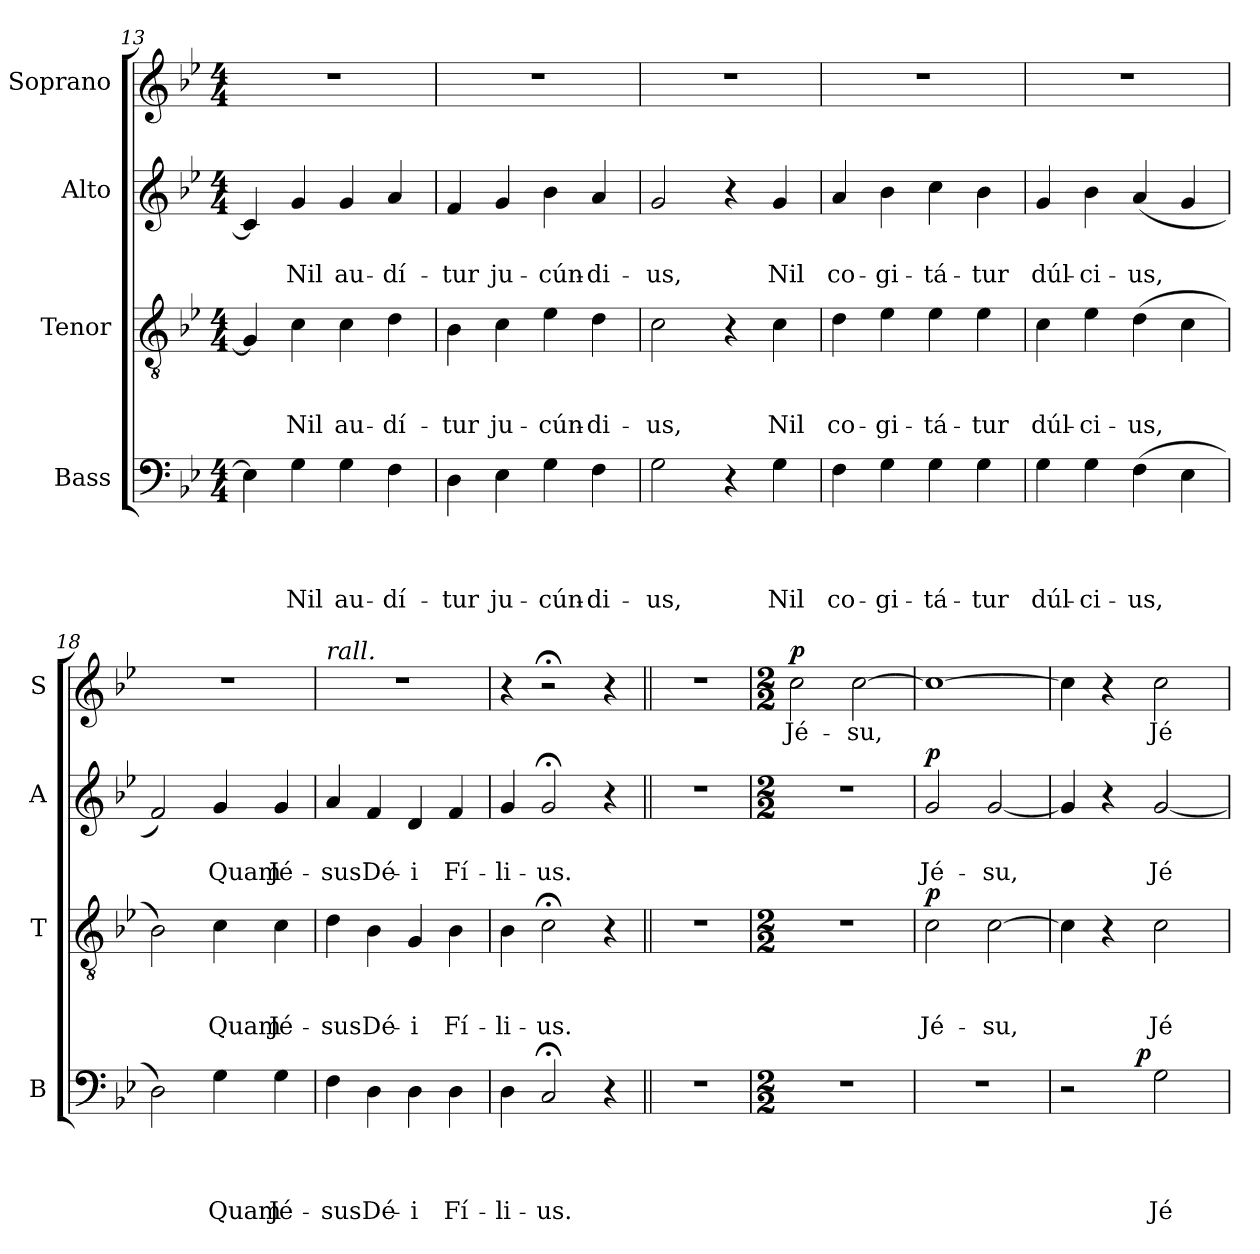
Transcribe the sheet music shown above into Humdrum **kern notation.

**kern	**text	**text	**text	**text	**dynam	**kern	**text	**text	**text	**dynam	**kern	**text	**text	**dynam	**kern	**text	**dynam
*part4	*part4	*part4	*part4	*part4	*part4	*part3	*part3	*part3	*part3	*part3	*part2	*part2	*part2	*part2	*part1	*part1	*part1
*staff4	*staff4	*staff4	*staff4	*staff4	*staff4	*staff3	*staff3	*staff3	*staff3	*staff3	*staff2	*staff2	*staff2	*staff2	*staff1	*staff1	*staff1
*I"Bass	*	*	*	*	*	*I"Tenor	*	*	*	*	*I"Alto	*	*	*	*I"Soprano	*	*
*I'B	*	*	*	*	*	*I'T	*	*	*	*	*I'A	*	*	*	*I'S	*	*
*clefF4	*	*	*	*	*	*clefGv2	*	*	*	*	*clefG2	*	*	*	*clefG2	*	*
*k[b-e-]	*	*	*	*	*	*k[b-e-]	*	*	*	*	*k[b-e-]	*	*	*	*k[b-e-]	*	*
*B-:	*	*	*	*	*	*B-:	*	*	*	*	*B-:	*	*	*	*B-:	*	*
*M4/4	*	*	*	*	*	*M4/4	*	*	*	*	*M4/4	*	*	*	*M4/4	*	*
=13	=13	=13	=13	=13	=13	=13	=13	=13	=13	=13	=13	=13	=13	=13	=13	=13	=13
4E-\]	.	.	.	.	.	4G/]	.	.	.	.	4c/]	.	.	.	1r	.	.
!	!	!	!	!LO:LY:b	!	!	!	!	!LO:LY:b	!	!	!	!LO:LY:b	!	!	!	!
4G\	.	.	.	Nil	.	4c\	.	.	Nil	.	4g/	.	Nil	.	.	.	.
!	!	!	!	!LO:LY:b	!	!	!	!	!LO:LY:b	!	!	!	!LO:LY:b	!	!	!	!
4G\	.	.	.	au-	.	4c\	.	.	au-	.	4g/	.	au-	.	.	.	.
!	!	!	!	!LO:LY:b	!	!	!	!	!LO:LY:b	!	!	!	!LO:LY:b	!	!	!	!
4F\	.	.	.	-dí-	.	4d\	.	.	-dí-	.	4a/	.	-dí-	.	.	.	.
=14	=14	=14	=14	=14	=14	=14	=14	=14	=14	=14	=14	=14	=14	=14	=14	=14	=14
!	!	!	!	!LO:LY:b	!	!	!	!	!LO:LY:b	!	!	!	!LO:LY:b	!	!	!	!
4D\	.	.	.	-tur	.	4B-\	.	.	-tur	.	4f/	.	-tur	.	1r	.	.
!	!	!	!	!LO:LY:b	!	!	!	!	!LO:LY:b	!	!	!	!LO:LY:b	!	!	!	!
4E-\	.	.	.	ju-	.	4c\	.	.	ju-	.	4g/	.	ju-	.	.	.	.
!	!	!	!	!LO:LY:b	!	!	!	!	!LO:LY:b	!	!	!	!LO:LY:b	!	!	!	!
4G\	.	.	.	-cún-	.	4e-\	.	.	-cún-	.	4b-\	.	-cún-	.	.	.	.
!	!	!	!	!LO:LY:b	!	!	!	!	!LO:LY:b	!	!	!	!LO:LY:b	!	!	!	!
4F\	.	.	.	-di-	.	4d\	.	.	-di-	.	4a/	.	-di-	.	.	.	.
=15	=15	=15	=15	=15	=15	=15	=15	=15	=15	=15	=15	=15	=15	=15	=15	=15	=15
!	!	!	!	!LO:LY:b	!	!	!	!	!LO:LY:b	!	!	!	!LO:LY:b	!	!	!	!
2G\	.	.	.	-us,	.	2c\	.	.	-us,	.	2g/	.	-us,	.	1r	.	.
4r	.	.	.	.	.	4r	.	.	.	.	4r	.	.	.	.	.	.
!	!	!	!	!LO:LY:b	!	!	!	!	!LO:LY:b	!	!	!	!LO:LY:b	!	!	!	!
4G\	.	.	.	Nil	.	4c\	.	.	Nil	.	4g/	.	Nil	.	.	.	.
!!LO:LB:g=z
=16	=16	=16	=16	=16	=16	=16	=16	=16	=16	=16	=16	=16	=16	=16	=16	=16	=16
!	!	!	!	!LO:LY:b	!	!	!	!	!LO:LY:b	!	!	!	!LO:LY:b	!	!	!	!
4F\	.	.	.	co-	.	4d\	.	.	co-	.	4a/	.	co-	.	1r	.	.
!	!	!	!	!LO:LY:b	!	!	!	!	!LO:LY:b	!	!	!	!LO:LY:b	!	!	!	!
4G\	.	.	.	-gi-	.	4e-\	.	.	-gi-	.	4b-\	.	-gi-	.	.	.	.
!	!	!	!	!LO:LY:b	!	!	!	!	!LO:LY:b	!	!	!	!LO:LY:b	!	!	!	!
4G\	.	.	.	-tá-	.	4e-\	.	.	-tá-	.	4cc\	.	-tá-	.	.	.	.
!	!	!	!	!LO:LY:b	!	!	!	!	!LO:LY:b	!	!	!	!LO:LY:b	!	!	!	!
4G\	.	.	.	-tur	.	4e-\	.	.	-tur	.	4b-\	.	-tur	.	.	.	.
=17	=17	=17	=17	=17	=17	=17	=17	=17	=17	=17	=17	=17	=17	=17	=17	=17	=17
!	!	!	!	!LO:LY:b	!	!	!	!	!LO:LY:b	!	!	!	!LO:LY:b	!	!	!	!
4G\	.	.	.	dúl-	.	4c\	.	.	dúl-	.	4g/	.	dúl-	.	1r	.	.
!	!	!	!	!LO:LY:b	!	!	!	!	!LO:LY:b	!	!	!	!LO:LY:b	!	!	!	!
4G\	.	.	.	-ci-	.	4e-\	.	.	-ci-	.	4b-\	.	-ci-	.	.	.	.
!	!	!	!	!LO:LY:b	!	!	!	!	!LO:LY:b	!	!	!	!LO:LY:b	!	!	!	!
(>4F\	.	.	.	-us,	.	(>4d\	.	.	-us,	.	(<4a/	.	-us,	.	.	.	.
4E-\	.	.	.	.	.	4c\	.	.	.	.	4g/	.	.	.	.	.	.
=18	=18	=18	=18	=18	=18	=18	=18	=18	=18	=18	=18	=18	=18	=18	=18	=18	=18
2D\)	.	.	.	.	.	2B-\)	.	.	.	.	2f/)	.	.	.	1r	.	.
!	!	!	!	!LO:LY:b	!	!	!	!	!LO:LY:b	!	!	!	!LO:LY:b	!	!	!	!
4G\	.	.	.	Quam	.	4c\	.	.	Quam	.	4g/	.	Quam	.	.	.	.
!	!	!	!	!LO:LY:b	!	!	!	!	!LO:LY:b	!	!	!	!LO:LY:b	!	!	!	!
4G\	.	.	.	Jé-	.	4c\	.	.	Jé-	.	4g/	.	Jé-	.	.	.	.
=19	=19	=19	=19	=19	=19	=19	=19	=19	=19	=19	=19	=19	=19	=19	=19	=19	=19
!	!	!	!	!	!	!	!	!	!	!	!	!	!	!	!LO:TX:a:i:t=rall.	!	!
!	!	!	!	!LO:LY:b	!	!	!	!	!LO:LY:b	!	!	!	!LO:LY:b	!	!	!	!
4F\	.	.	.	-sus	.	4d\	.	.	-sus	.	4a/	.	-sus	.	1r	.	.
!	!	!	!	!LO:LY:b	!	!	!	!	!LO:LY:b	!	!	!	!LO:LY:b	!	!	!	!
4D\	.	.	.	Dé-	.	4B-\	.	.	Dé-	.	4f/	.	Dé-	.	.	.	.
!	!	!	!	!LO:LY:b	!	!	!	!	!LO:LY:b	!	!	!	!LO:LY:b	!	!	!	!
4D\	.	.	.	-i	.	4G/	.	.	-i	.	4d/	.	-i	.	.	.	.
!	!	!	!	!LO:LY:b	!	!	!	!	!LO:LY:b	!	!	!	!LO:LY:b	!	!	!	!
4D\	.	.	.	Fí-	.	4B-\	.	.	Fí-	.	4f/	.	Fí-	.	.	.	.
=20	=20	=20	=20	=20	=20	=20	=20	=20	=20	=20	=20	=20	=20	=20	=20	=20	=20
!	!	!	!	!LO:LY:b	!	!	!	!	!LO:LY:b	!	!	!	!LO:LY:b	!	!	!	!
4D\	.	.	.	-li-	.	4B-\	.	.	-li-	.	4g/	.	-li-	.	4r	.	.
!	!	!	!	!LO:LY:b	!	!	!	!	!LO:LY:b	!	!	!	!LO:LY:b	!	!	!	!
2C;/	.	.	.	-us.	.	2c;<\	.	.	-us.	.	2g;/	.	-us.	.	2r;<	.	.
4r	.	.	.	.	.	4r	.	.	.	.	4r	.	.	.	4r	.	.
=21||	=21||	=21||	=21||	=21||	=21||	=21||	=21||	=21||	=21||	=21||	=21||	=21||	=21||	=21||	=21||	=21||	=21||
1r	.	.	.	.	.	1r	.	.	.	.	1r	.	.	.	1r	.	.
!!LO:PB:g=z
=22	=22	=22	=22	=22	=22	=22	=22	=22	=22	=22	=22	=22	=22	=22	=22	=22	=22
*M2/2	*	*	*	*	*	*M2/2	*	*	*	*	*M2/2	*	*	*	*M2/2	*	*
!	!	!	!	!	!	!	!	!	!	!	!	!	!	!	!	!LO:LY:b	!LO:DY:a
1r	.	.	.	.	.	1r	.	.	.	.	1r	.	.	.	2cc\	Jé-	p
!	!	!	!	!	!	!	!	!	!	!	!	!	!	!	!	!LO:LY:b	!
.	.	.	.	.	.	.	.	.	.	.	.	.	.	.	[>2cc\	-su,	.
=23	=23	=23	=23	=23	=23	=23	=23	=23	=23	=23	=23	=23	=23	=23	=23	=23	=23
!	!	!	!	!	!	!	!	!	!LO:LY:b	!LO:DY:a	!	!	!LO:LY:b	!LO:DY:a	!	!	!
1r	.	.	.	.	.	2c\	.	.	Jé-	p	2g/	.	Jé-	p	1cc_	.	.
!	!	!	!	!	!	!	!	!	!LO:LY:b	!	!	!	!LO:LY:b	!	!	!	!
.	.	.	.	.	.	[>2c\	.	.	-su,	.	[<2g/	.	-su,	.	.	.	.
=24	=24	=24	=24	=24	=24	=24	=24	=24	=24	=24	=24	=24	=24	=24	=24	=24	=24
*^	*	*	*	*	*	*	*	*	*	*	*	*	*	*	*	*	*
2r	4..ryy	.	.	.	.	.	4c\]	.	.	.	.	4g/]	.	.	.	4cc\]	.	.
.	.	.	.	.	.	.	4r	.	.	.	.	4r	.	.	.	4r	.	.
!	!	!	!	!	!	!LO:DY:a	!	!	!	!	!	!	!	!	!	!	!	!
.	2ryy	.	.	.	.	p	.	.	.	.	.	.	.	.	.	.	.	.
!	!	!	!	!	!LO:LY:b	!	!	!	!	!LO:LY:b	!	!	!	!LO:LY:b	!	!	!LO:LY:b	!
2G\	.	.	.	.	Jé-	.	2c\	.	.	Jé-	.	[<2g/	.	Jé-	.	2cc\	Jé-	.
.	16ryy	.	.	.	.	.	.	.	.	.	.	.	.	.	.	.	.	.
*v	*v	*	*	*	*	*	*	*	*	*	*	*	*	*	*	*	*	*
=	=	=	=	=	=	=	=	=	=	=	=	=	=	=	=	=	=
*-	*-	*-	*-	*-	*-	*-	*-	*-	*-	*-	*-	*-	*-	*-	*-	*-	*-
